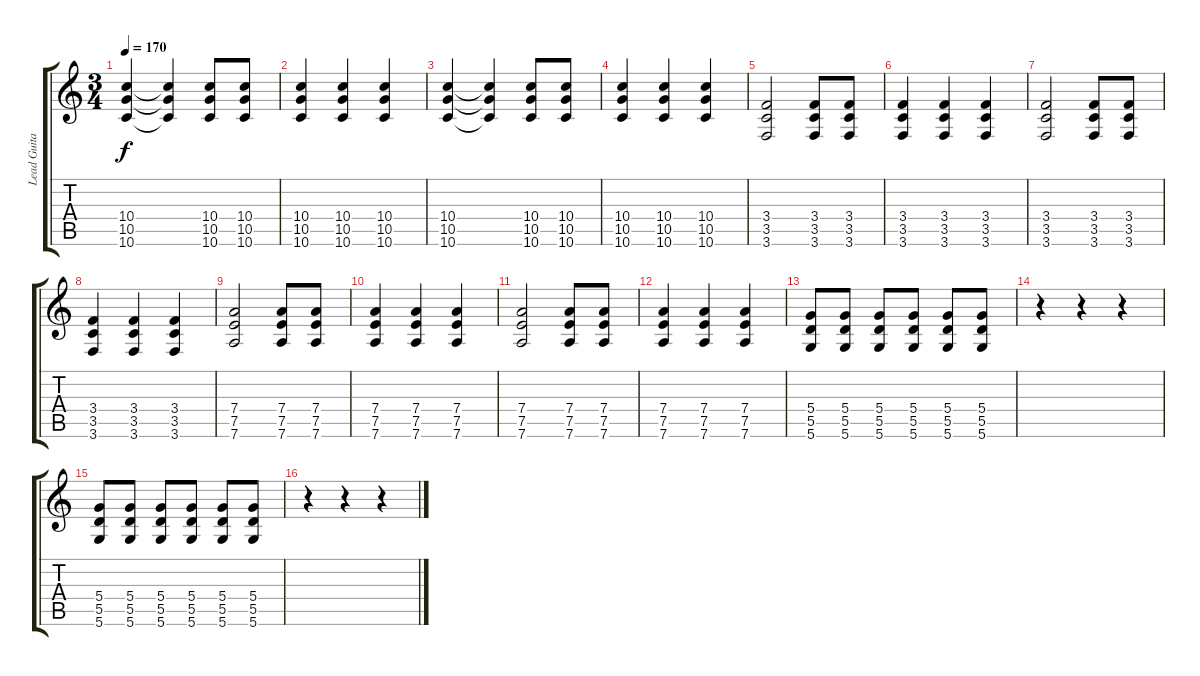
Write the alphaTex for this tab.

\track ("Lead Guitar" "Lead Guita") {instrument distortionguitar}
\staff {score tabs}
\tuning (E4 B3 G3 D3 A2 D2) {hide}
\ts (3 4)
\tempo 170
\clef g2
\ks c
(10.4 10.5 10.6).4{dy f instrument distortionguitar} (10.4{t} 10.5{t} 10.6{t}).4 (10.4 10.5 10.6).8 (10.4 10.5 10.6).8 |
(10.4 10.5 10.6).4 (10.4 10.5 10.6).4 (10.4 10.5 10.6).4 |
(10.4 10.5 10.6).4 (10.4{t} 10.5{t} 10.6{t}).4 (10.4 10.5 10.6).8 (10.4 10.5 10.6).8 |
(10.4 10.5 10.6).4 (10.4 10.5 10.6).4 (10.4 10.5 10.6).4 |
(3.4 3.5 3.6).2 (3.4 3.5 3.6).8 (3.4 3.5 3.6).8 |
(3.4 3.5 3.6).4 (3.4 3.5 3.6).4 (3.4 3.5 3.6).4 |
(3.4 3.5 3.6).2 (3.4 3.5 3.6).8 (3.4 3.5 3.6).8 |
(3.4 3.5 3.6).4 (3.4 3.5 3.6).4 (3.4 3.5 3.6).4 |
(7.4 7.5 7.6).2 (7.4 7.5 7.6).8 (7.4 7.5 7.6).8 |
(7.4 7.5 7.6).4 (7.4 7.5 7.6).4 (7.4 7.5 7.6).4 |
(7.4 7.5 7.6).2 (7.4 7.5 7.6).8 (7.4 7.5 7.6).8 |
(7.4 7.5 7.6).4 (7.4 7.5 7.6).4 (7.4 7.5 7.6).4 |
(5.4 5.5 5.6).8 (5.4 5.5 5.6).8 (5.4 5.5 5.6).8 (5.4 5.5 5.6).8 (5.4 5.5 5.6).8 (5.4 5.5 5.6).8 |
r.4 r.4 r.4 |
(5.4 5.5 5.6).8 (5.4 5.5 5.6).8 (5.4 5.5 5.6).8 (5.4 5.5 5.6).8 (5.4 5.5 5.6).8 (5.4 5.5 5.6).8 |
r.4 r.4 r.4
